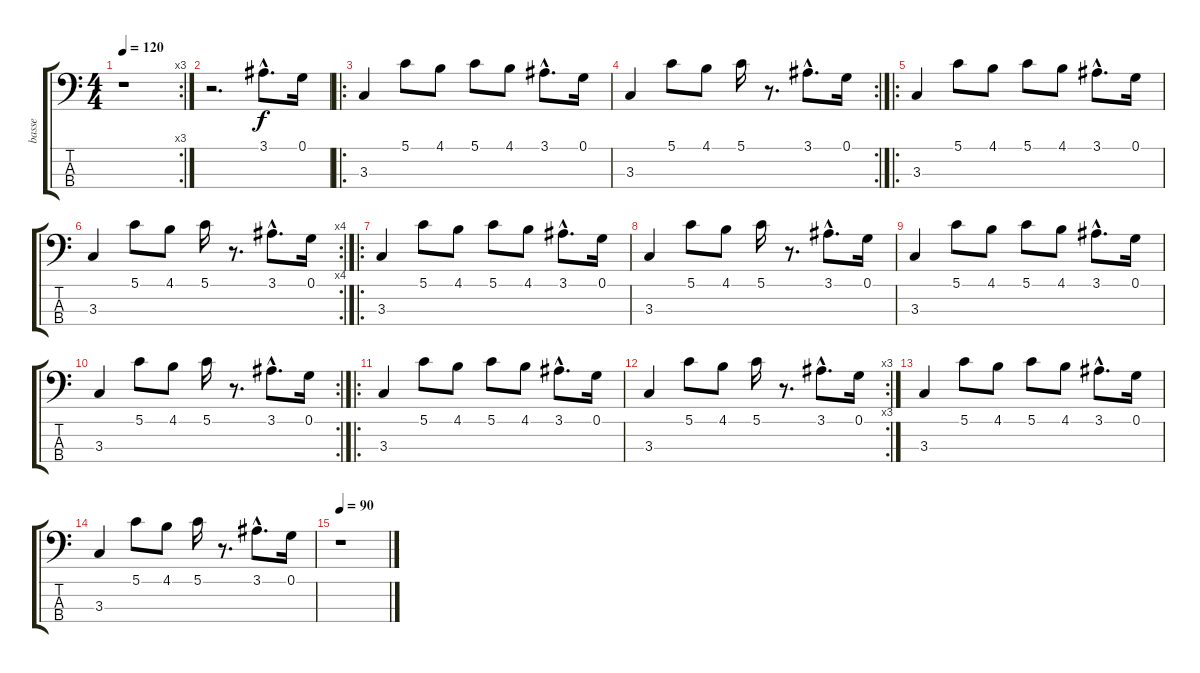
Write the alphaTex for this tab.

\track ("basse" "basse") {instrument electricbassfinger}
\staff {score tabs}
\tuning (G2 D2 A1 E1) {hide}
\rc 3
\ts (4 4)
\tempo 120
\clef f4
\ks c
r.1{dy f instrument electricbassfinger} |
r.2{d} 3.1{hac}.8{d} 0.1.16 |
\ro
3.3.4 5.1.8 4.1.8 5.1.8 4.1.8 3.1{hac}.8{d} 0.1.16 |
\rc 2
3.3.4 5.1.8 4.1.8 5.1.16 r.8{d} 3.1{hac}.8{d} 0.1.16 |
\ro
3.3.4 5.1.8 4.1.8 5.1.8 4.1.8 3.1{hac}.8{d} 0.1.16 |
\rc 4
3.3.4 5.1.8 4.1.8 5.1.16 r.8{d} 3.1{hac}.8{d} 0.1.16 |
\ro
3.3.4 5.1.8 4.1.8 5.1.8 4.1.8 3.1{hac}.8{d} 0.1.16 |
3.3.4 5.1.8 4.1.8 5.1.16 r.8{d} 3.1{hac}.8{d} 0.1.16 |
3.3.4 5.1.8 4.1.8 5.1.8 4.1.8 3.1{hac}.8{d} 0.1.16 |
\rc 2
3.3.4 5.1.8 4.1.8 5.1.16 r.8{d} 3.1{hac}.8{d} 0.1.16 |
\ro
3.3.4 5.1.8 4.1.8 5.1.8 4.1.8 3.1{hac}.8{d} 0.1.16 |
\rc 3
3.3.4 5.1.8 4.1.8 5.1.16 r.8{d} 3.1{hac}.8{d} 0.1.16 |
3.3.4 5.1.8 4.1.8 5.1.8 4.1.8 3.1{hac}.8{d} 0.1.16 |
3.3.4 5.1.8 4.1.8 5.1.16 r.8{d} 3.1{hac}.8{d} 0.1.16 |
\tempo 90
r.1
